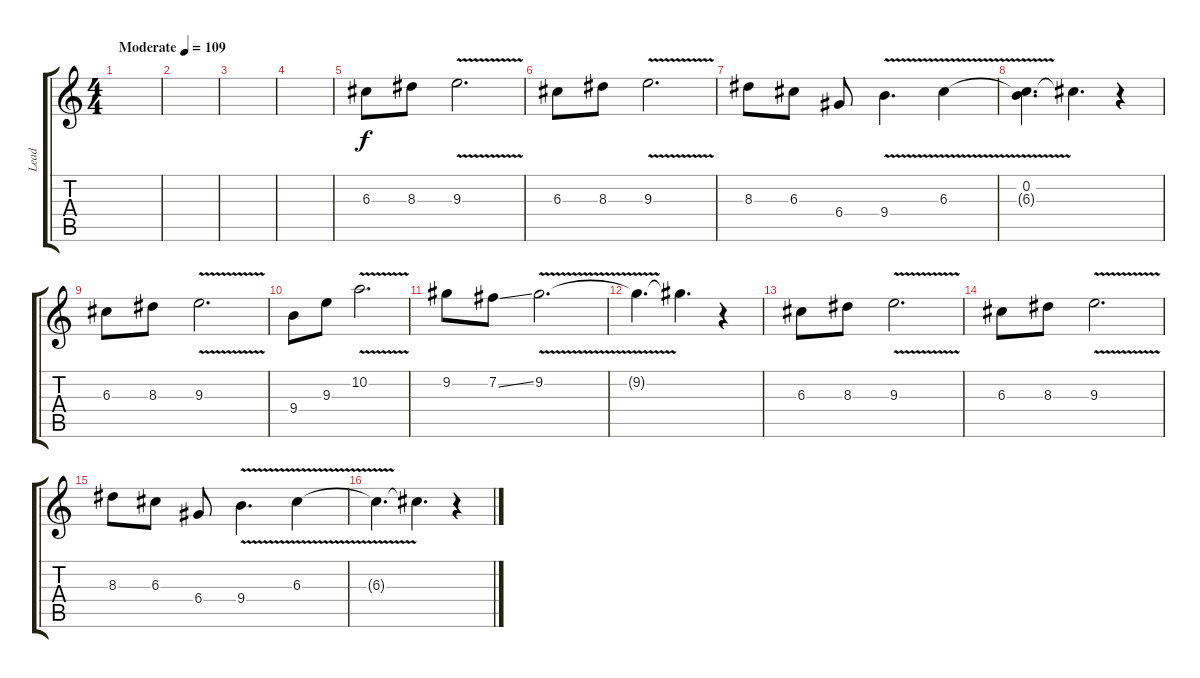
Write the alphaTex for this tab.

\track ("Lead" "Lead") {instrument distortionguitar}
\staff {score tabs}
\tuning (E4 B3 G3 D3 A2 E2) {hide}
\ts (4 4)
\tempo (109 "Moderate")
\clef g2
\ks c
|
|
|
|
6.3.8 8.3.8 9.3{v}.2{d} |
6.3.8 8.3.8 9.3{v}.2{d} |
8.3.8 6.3.8 6.4.8 9.4{v}.4{d} 6.3{v}.4 |
(0.2 6.3{t}).4{d} 6.3{t}.4{d} r.4 |
6.3.8 8.3.8 9.3{v}.2{d} |
9.4.8 9.3.8 10.2{v}.2{d} |
9.2.8 7.2{ss}.8 9.2{v}.2{d} |
9.2{t}.4{d} 9.2{t}.4{d} r.4 |
6.3.8 8.3.8 9.3{v}.2{d} |
6.3.8 8.3.8 9.3{v}.2{d} |
8.3.8 6.3.8 6.4.8 9.4{v}.4{d} 6.3{v}.4 |
6.3{t}.4{d} 6.3{t}.4{d} r.4
